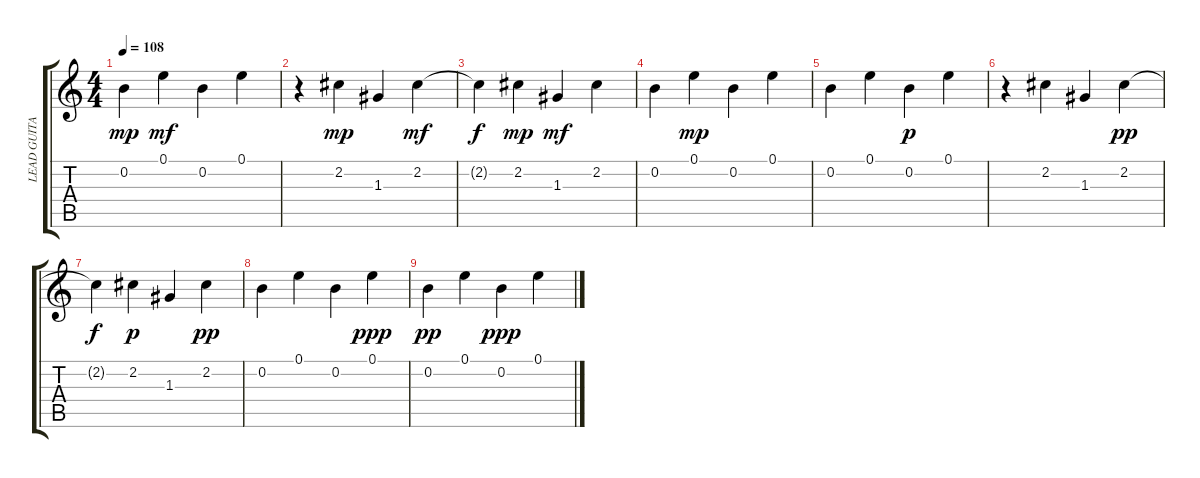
\track ("LEAD GUITAR" "LEAD GUITA") {instrument overdrivenguitar}
\staff {score tabs}
\tuning (E4 B3 G3 D3 A2 E2) {hide}
\ts (4 4)
\tempo 108
\clef g2
\ks c
0.2.4{dy mp} 0.1.4{dy mf} 0.2.4 0.1.4 |
r.4 2.2.4{dy mp} 1.3.4 2.2.4{dy mf} |
2.2{t}.4{dy f} 2.2.4{dy mp} 1.3.4{dy mf} 2.2.4 |
0.2.4 0.1.4{dy mp} 0.2.4 0.1.4 |
0.2.4 0.1.4 0.2.4{dy p} 0.1.4 |
r.4 2.2.4 1.3.4 2.2.4{dy pp} |
2.2{t}.4{dy f} 2.2.4{dy p} 1.3.4 2.2.4{dy pp} |
0.2.4 0.1.4 0.2.4 0.1.4{dy ppp} |
0.2.4{dy pp} 0.1.4 0.2.4{dy ppp} 0.1.4
